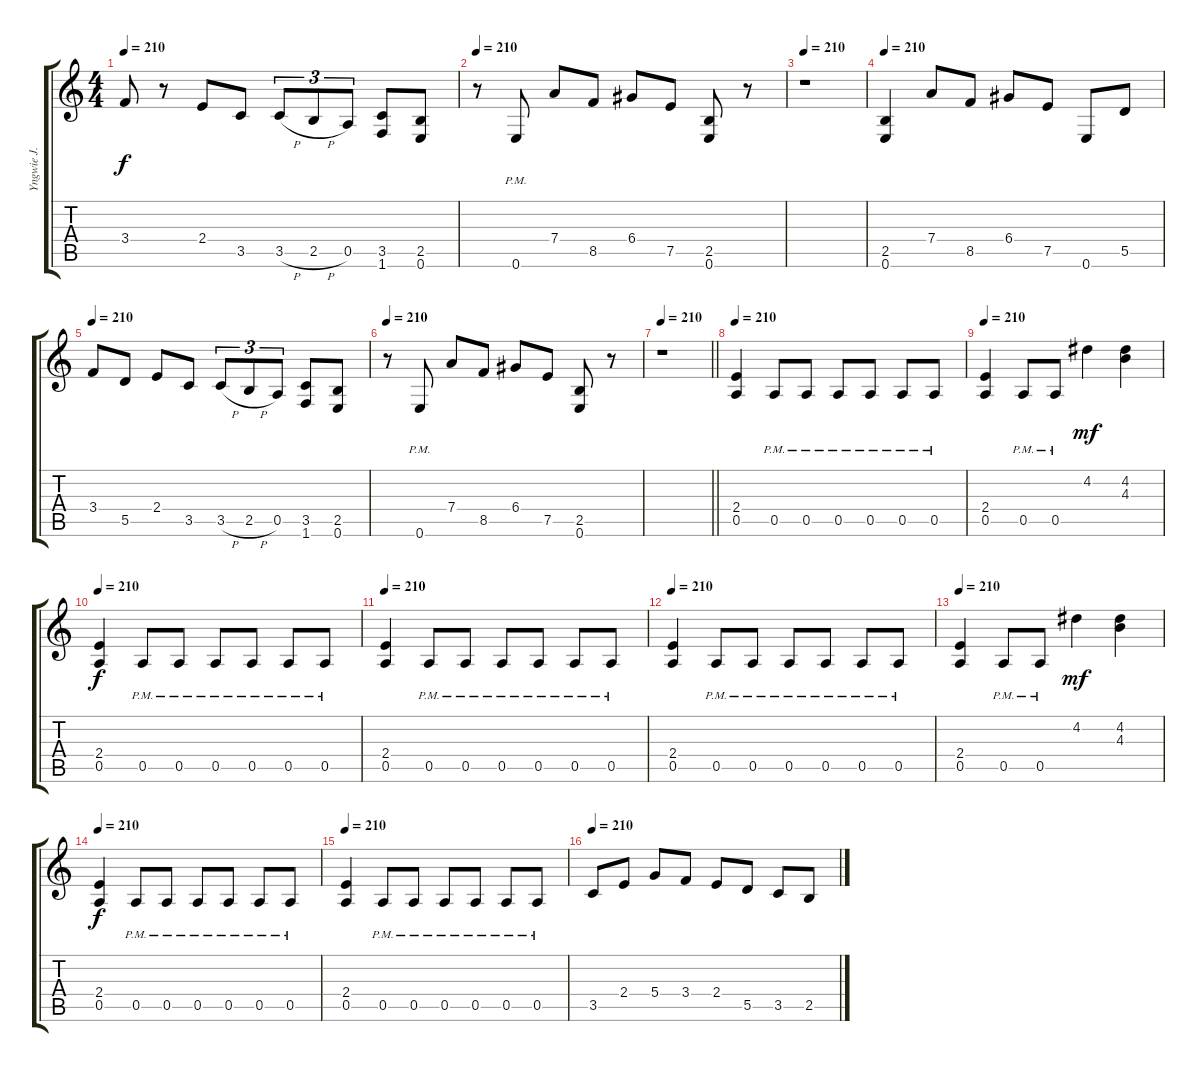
\track ("Yngwie J. Malmsteen (Guitar I)" "Yngwie J. ") {instrument overdrivenguitar}
\staff {score tabs}
\tuning (E4 B3 G3 D3 A2 E2) {hide}
\ts (4 4)
\tempo 210
\clef g2
\ks c
3.4.8{dy f} r.8 2.4.8 3.5.8 3.5{h}.8{tu (3 2)} 2.5{h}.8{tu (3 2)} 0.5.8{tu (3 2)} (3.5 1.6).8 (2.5 0.6).8 |
\tempo 210
r.8 0.6{pm}.8 7.4.8 8.5.8 6.4.8 7.5.8 (2.5 0.6).8 r.8 |
\tempo 210
r.1 |
\tempo 210
(2.5 0.6).4 7.4.8 8.5.8 6.4.8 7.5.8 0.6.8 5.5.8 |
\tempo 210
3.4.8 5.5.8 2.4.8 3.5.8 3.5{h}.8{tu (3 2)} 2.5{h}.8{tu (3 2)} 0.5.8{tu (3 2)} (3.5 1.6).8 (2.5 0.6).8 |
\tempo 210
r.8 0.6{pm}.8 7.4.8 8.5.8 6.4.8 7.5.8 (2.5 0.6).8 r.8 |
\tempo 210
\barLineRight lightlight
r.1 |
\tempo 210
(2.4 0.5).4 0.5{pm}.8 0.5{pm}.8 0.5{pm}.8 0.5{pm}.8 0.5{pm}.8 0.5{pm}.8 |
\tempo 210
(2.4 0.5).4 0.5{pm}.8 0.5{pm}.8 4.2.4{dy mf} (4.2 4.3).4 |
\tempo 210
(2.4 0.5).4{dy f} 0.5{pm}.8 0.5{pm}.8 0.5{pm}.8 0.5{pm}.8 0.5{pm}.8 0.5{pm}.8 |
\tempo 210
(2.4 0.5).4 0.5{pm}.8 0.5{pm}.8 0.5{pm}.8 0.5{pm}.8 0.5{pm}.8 0.5{pm}.8 |
\tempo 210
(2.4 0.5).4 0.5{pm}.8 0.5{pm}.8 0.5{pm}.8 0.5{pm}.8 0.5{pm}.8 0.5{pm}.8 |
\tempo 210
(2.4 0.5).4 0.5{pm}.8 0.5{pm}.8 4.2.4{dy mf} (4.2 4.3).4 |
\tempo 210
(2.4 0.5).4{dy f} 0.5{pm}.8 0.5{pm}.8 0.5{pm}.8 0.5{pm}.8 0.5{pm}.8 0.5{pm}.8 |
\tempo 210
(2.4 0.5).4 0.5{pm}.8 0.5{pm}.8 0.5{pm}.8 0.5{pm}.8 0.5{pm}.8 0.5{pm}.8 |
\tempo 210
3.5.8 2.4.8 5.4.8 3.4.8 2.4.8 5.5.8 3.5.8 2.5.8
